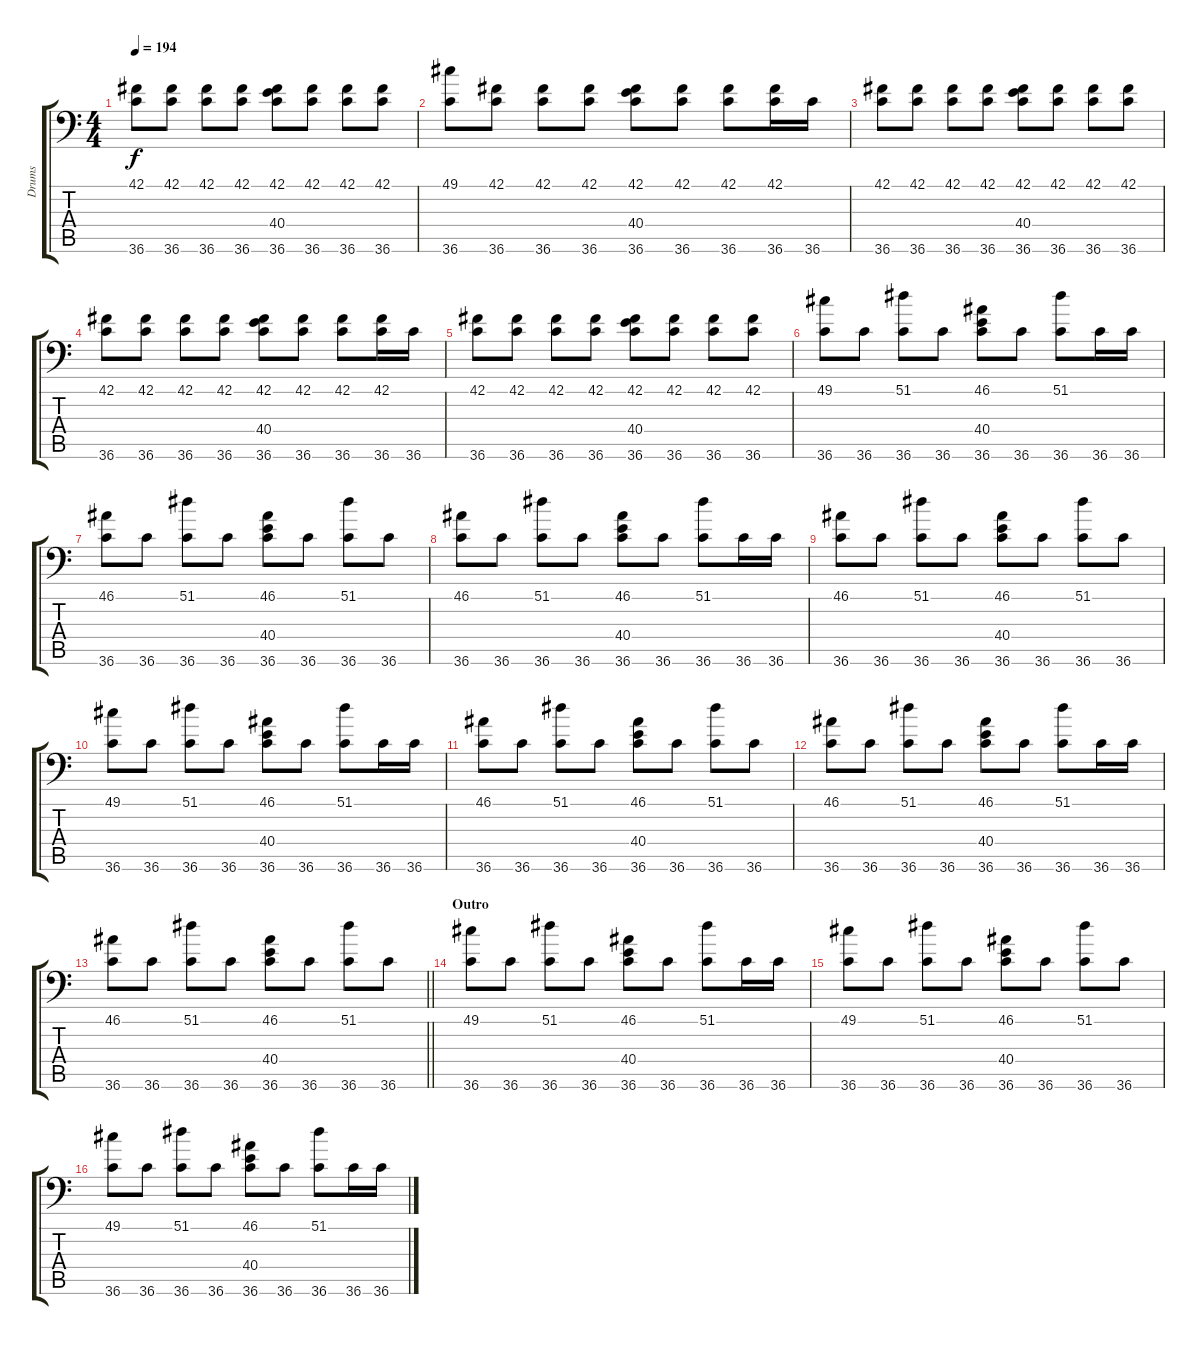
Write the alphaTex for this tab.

\track ("Drums" "Drums") {instrument acousticgrandpiano}
\staff {score tabs}
\tuning (C-1 C-1 C-1 C-1 C-1 C-1) {hide}
\ts (4 4)
\tempo 194
\clef f4
\ks c
(42.1 36.6).8{dy f} (42.1 36.6).8 (42.1 36.6).8 (42.1 36.6).8 (42.1 40.4 36.6).8 (42.1 36.6).8 (42.1 36.6).8 (42.1 36.6).8 |
(49.1 36.6).8 (42.1 36.6).8 (42.1 36.6).8 (42.1 36.6).8 (42.1 40.4 36.6).8 (42.1 36.6).8 (42.1 36.6).8 (42.1 36.6).16 36.6.16 |
(42.1 36.6).8 (42.1 36.6).8 (42.1 36.6).8 (42.1 36.6).8 (42.1 40.4 36.6).8 (42.1 36.6).8 (42.1 36.6).8 (42.1 36.6).8 |
(42.1 36.6).8 (42.1 36.6).8 (42.1 36.6).8 (42.1 36.6).8 (42.1 40.4 36.6).8 (42.1 36.6).8 (42.1 36.6).8 (42.1 36.6).16 36.6.16 |
(42.1 36.6).8 (42.1 36.6).8 (42.1 36.6).8 (42.1 36.6).8 (42.1 40.4 36.6).8 (42.1 36.6).8 (42.1 36.6).8 (42.1 36.6).8 |
(49.1 36.6).8 36.6.8 (51.1 36.6).8 36.6.8 (46.1 40.4 36.6).8 36.6.8 (51.1 36.6).8 36.6.16 36.6.16 |
(46.1 36.6).8 36.6.8 (51.1 36.6).8 36.6.8 (46.1 40.4 36.6).8 36.6.8 (51.1 36.6).8 36.6.8 |
(46.1 36.6).8 36.6.8 (51.1 36.6).8 36.6.8 (46.1 40.4 36.6).8 36.6.8 (51.1 36.6).8 36.6.16 36.6.16 |
(46.1 36.6).8 36.6.8 (51.1 36.6).8 36.6.8 (46.1 40.4 36.6).8 36.6.8 (51.1 36.6).8 36.6.8 |
(49.1 36.6).8 36.6.8 (51.1 36.6).8 36.6.8 (46.1 40.4 36.6).8 36.6.8 (51.1 36.6).8 36.6.16 36.6.16 |
(46.1 36.6).8 36.6.8 (51.1 36.6).8 36.6.8 (46.1 40.4 36.6).8 36.6.8 (51.1 36.6).8 36.6.8 |
(46.1 36.6).8 36.6.8 (51.1 36.6).8 36.6.8 (46.1 40.4 36.6).8 36.6.8 (51.1 36.6).8 36.6.16 36.6.16 |
\barLineRight lightlight
(46.1 36.6).8 36.6.8 (51.1 36.6).8 36.6.8 (46.1 40.4 36.6).8 36.6.8 (51.1 36.6).8 36.6.8 |
\section ("" "Outro")
(49.1 36.6).8 36.6.8 (51.1 36.6).8 36.6.8 (46.1 40.4 36.6).8 36.6.8 (51.1 36.6).8 36.6.16 36.6.16 |
(49.1 36.6).8 36.6.8 (51.1 36.6).8 36.6.8 (46.1 40.4 36.6).8 36.6.8 (51.1 36.6).8 36.6.8 |
(49.1 36.6).8 36.6.8 (51.1 36.6).8 36.6.8 (46.1 40.4 36.6).8 36.6.8 (51.1 36.6).8 36.6.16 36.6.16
